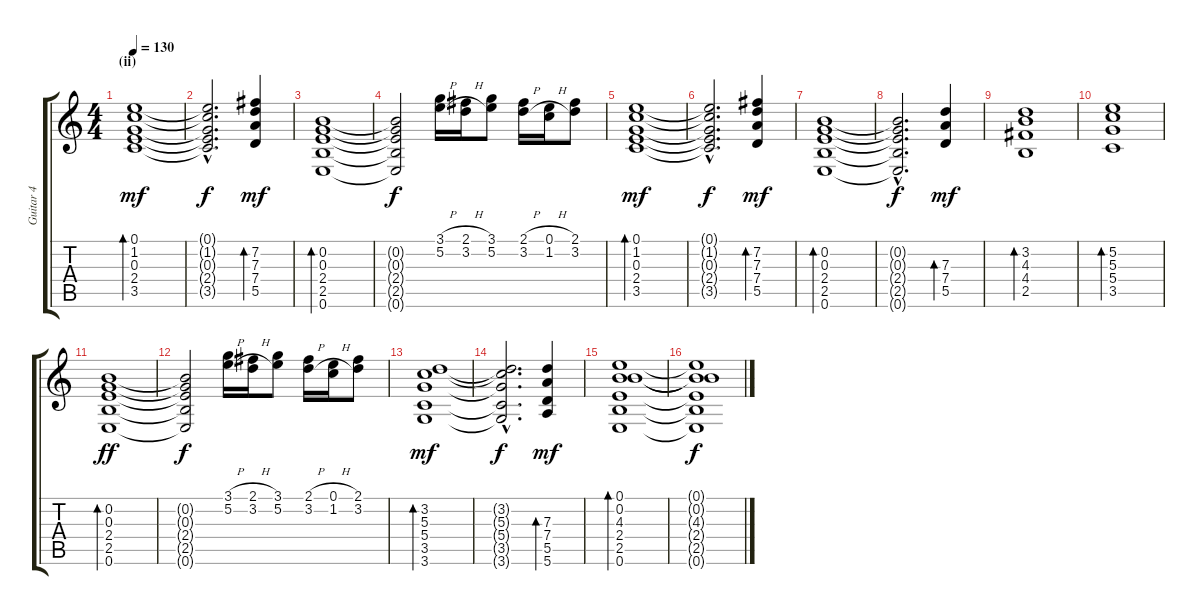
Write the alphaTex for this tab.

\track ("Guitar 4" "Guitar 4") {instrument distortionguitar}
\staff {score tabs}
\tuning (E4 B3 G3 D3 A2 E2) {hide}
\ts (4 4)
\section ("" "(ii)")
\tempo 130
\clef g2
\ks c
(0.1 1.2 0.3 2.4 3.5).1{bd 120 dy mf volume 14 balance 8} |
(0.1{hac t} 1.2{hac t} 0.3{hac t} 2.4{hac t} 3.5{hac t}).2{d dy f} (7.2 7.3 7.4 5.5).4{bd 120 dy mf} |
(0.2 0.3 2.4 2.5 0.6).1{bd 120} |
(0.2{t} 0.3{t} 2.4{t} 2.5{t} 0.6{t}).2{dy f} (3.1{h} 5.2{h}).16 (2.1{h} 3.2{h}).16 (3.1 5.2).8 (2.1{h} 3.2{h}).16 (0.1{h} 1.2{h}).16 (2.1 3.2).8 |
(0.1 1.2 0.3 2.4 3.5).1{bd 120 dy mf} |
(0.1{hac t} 1.2{hac t} 0.3{hac t} 2.4{hac t} 3.5{hac t}).2{d dy f} (7.2 7.3 7.4 5.5).4{bd 120 dy mf} |
(0.2 0.3 2.4 2.5 0.6).1{bd 120} |
(0.2{hac t} 0.3{hac t} 2.4{hac t} 2.5{hac t} 0.6{hac t}).2{d dy f} (7.3 7.4 5.5).4{bd 120 dy mf} |
(3.2 4.3 4.4 2.5).1{bd 120} |
(5.2 5.3 5.4 3.5).1{bd 120} |
(0.2 0.3 2.4 2.5 0.6).1{bd 120 dy ff} |
(0.2{t} 0.3{t} 2.4{t} 2.5{t} 0.6{t}).2{dy f} (3.1{h} 5.2{h}).16 (2.1{h} 3.2{h}).16 (3.1 5.2).8 (2.1{h} 3.2{h}).16 (0.1{h} 1.2{h}).16 (2.1 3.2).8 |
(3.2 5.3 5.4 3.5 3.6).1{bd 120 dy mf} |
(3.2{hac t} 5.3{hac t} 5.4{hac t} 3.5{hac t} 3.6{hac t}).2{d dy f} (7.3 7.4 5.5 5.6).4{bd 30 dy mf} |
(0.1 0.2 4.3 2.4 2.5 0.6).1{bd 120} |
(0.1{t} 0.2{t} 4.3{t} 2.4{t} 2.5{t} 0.6{t}).1{dy f}
